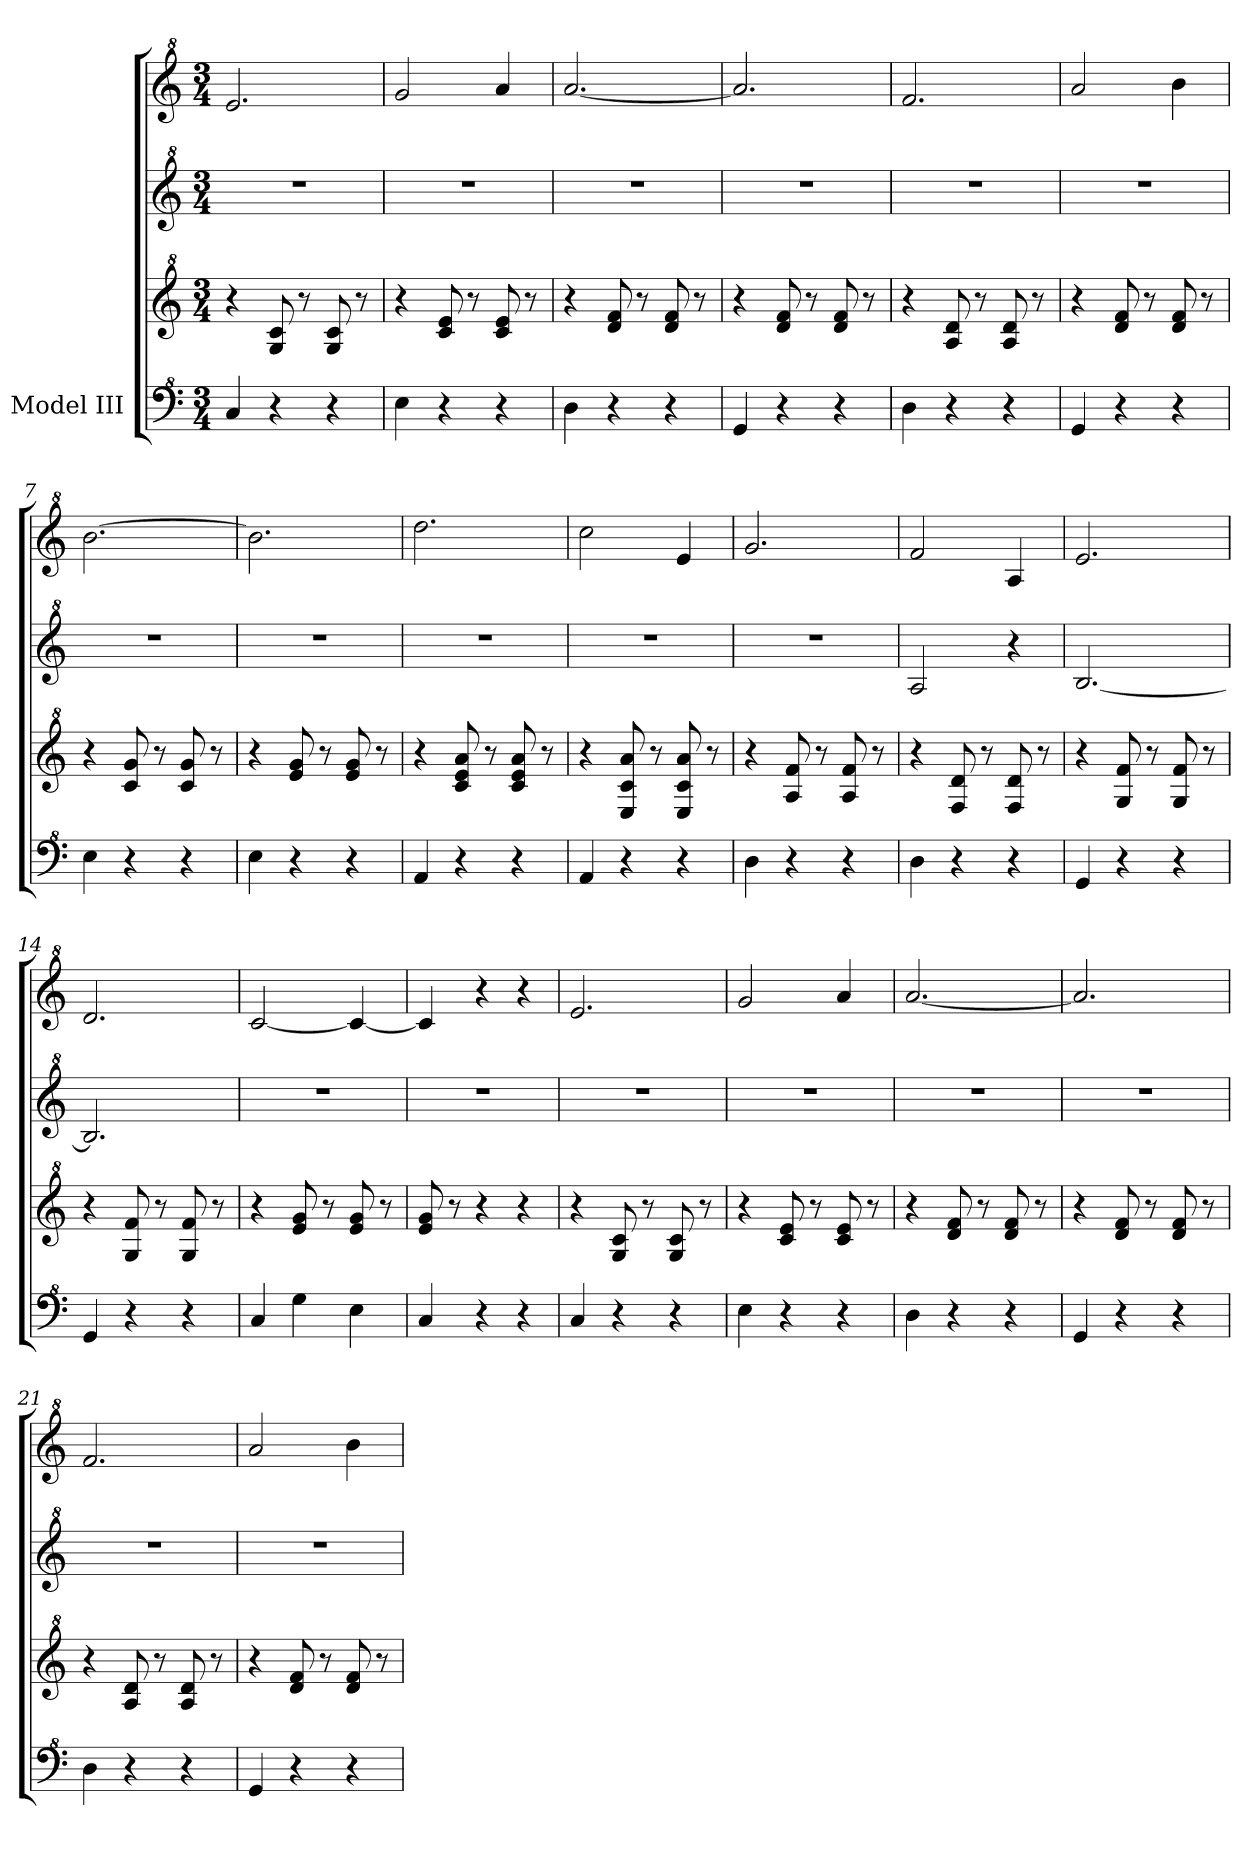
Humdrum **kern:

**kern	**kern	**kern	**kern
*part1	*part1	*part1	*part1
*staff4	*staff3	*staff2	*staff1
*I"Model III	*	*	*
*clefF^4	*clefG^2	*clefG^2	*clefG^2
*k[]	*k[]	*k[]	*k[]
*M3/4	*M3/4	*M3/4	*M3/4
*MM180	*MM180	*MM180	*MM180
=1	=1	=1	=1
4c/	4r	2.r	2.ee/
4r	8g/ 8cc/	.	.
.	8r	.	.
4r	8g/ 8cc/	.	.
.	8r	.	.
=2	=2	=2	=2
*	*	*	*MM184
4e\	4r	2.r	2gg/
4r	8cc/ 8ee/	.	.
.	8r	.	.
4r	8cc/ 8ee/	.	4aa/
.	8r	.	.
=3	=3	=3	=3
*	*	*	*MM188
4d\	4r	2.r	[2.aa/
4r	8dd/ 8ff/	.	.
.	8r	.	.
4r	8dd/ 8ff/	.	.
.	8r	.	.
=4	=4	=4	=4
4G/	4r	2.r	2.aa/]
4r	8dd/ 8ff/	.	.
.	8r	.	.
4r	8dd/ 8ff/	.	.
.	8r	.	.
=5	=5	=5	=5
*	*	*	*MM192
4d\	4r	2.r	2.ff/
4r	8a/ 8dd/	.	.
.	8r	.	.
4r	8a/ 8dd/	.	.
.	8r	.	.
=6	=6	=6	=6
*	*	*	*MM196
4G/	4r	2.r	2aa/
4r	8dd/ 8ff/	.	.
.	8r	.	.
4r	8dd/ 8ff/	.	4bb\
.	8r	.	.
!!LO:LB:g=z
=7	=7	=7	=7
*	*	*	*MM200
4e\	4r	2.r	[2.bb\
4r	8cc/ 8gg/	.	.
.	8r	.	.
4r	8cc/ 8gg/	.	.
.	8r	.	.
=8	=8	=8	=8
4e\	4r	2.r	2.bb\]
4r	8ee/ 8gg/	.	.
.	8r	.	.
4r	8ee/ 8gg/	.	.
.	8r	.	.
=9	=9	=9	=9
*	*	*	*MM204
4A/	4r	2.r	2.ddd\
4r	8cc/ 8ee/ 8aa/	.	.
.	8r	.	.
4r	8cc/ 8ee/ 8aa/	.	.
.	8r	.	.
=10	=10	=10	=10
4A/	4r	2.r	2ccc\
4r	8e/ 8cc/ 8aa/	.	.
.	8r	.	.
4r	8e/ 8cc/ 8aa/	.	4ee/
.	8r	.	.
=11	=11	=11	=11
*	*	*	*MM208
4d\	4r	2.r	2.gg/
4r	8a/ 8ff/	.	.
.	8r	.	.
4r	8a/ 8ff/	.	.
.	8r	.	.
=12	=12	=12	=12
4d\	4r	2a/	2ff/
4r	8f/ 8dd/	.	.
.	8r	.	.
4r	8f/ 8dd/	4r	4a/
.	8r	.	.
=13	=13	=13	=13
4G/	4r	[2.b/	2.ee/
4r	8g/ 8ff/	.	.
.	8r	.	.
4r	8g/ 8ff/	.	.
.	8r	.	.
!!LO:LB:g=z
=14	=14	=14	=14
4G/	4r	2.b/]	2.dd/
4r	8g/ 8ff/	.	.
.	8r	.	.
4r	8g/ 8ff/	.	.
.	8r	.	.
=15	=15	=15	=15
4c/	4r	2.r	[2cc/
4g\	8ee/ 8gg/	.	.
.	8r	.	.
*	*	*	*MM204
4e\	8ee/ 8gg/	.	4cc/_
.	8r	.	.
=16	=16	=16	=16
4c/	8ee/ 8gg/	2.r	4cc/]
.	8r	.	.
*	*	*	*MM196
4r	4r	.	4r
4r	4r	.	4r
=17	=17	=17	=17
*	*	*	*MM200
4c/	4r	2.r	2.ee/
4r	8g/ 8cc/	.	.
.	8r	.	.
4r	8g/ 8cc/	.	.
.	8r	.	.
=18	=18	=18	=18
4e\	4r	2.r	2gg/
4r	8cc/ 8ee/	.	.
.	8r	.	.
4r	8cc/ 8ee/	.	4aa/
.	8r	.	.
=19	=19	=19	=19
*	*	*	*MM204
4d\	4r	2.r	[2.aa/
4r	8dd/ 8ff/	.	.
.	8r	.	.
4r	8dd/ 8ff/	.	.
.	8r	.	.
=20	=20	=20	=20
4G/	4r	2.r	2.aa/]
4r	8dd/ 8ff/	.	.
.	8r	.	.
4r	8dd/ 8ff/	.	.
.	8r	.	.
!!LO:PB:g=z
=21	=21	=21	=21
4d\	4r	2.r	2.ff/
4r	8a/ 8dd/	.	.
.	8r	.	.
4r	8a/ 8dd/	.	.
.	8r	.	.
=22	=22	=22	=22
*	*	*	*MM208
4G/	4r	2.r	2aa/
4r	8dd/ 8ff/	.	.
.	8r	.	.
4r	8dd/ 8ff/	.	4bb\
.	8r	.	.
=	=	=	=
*-	*-	*-	*-
